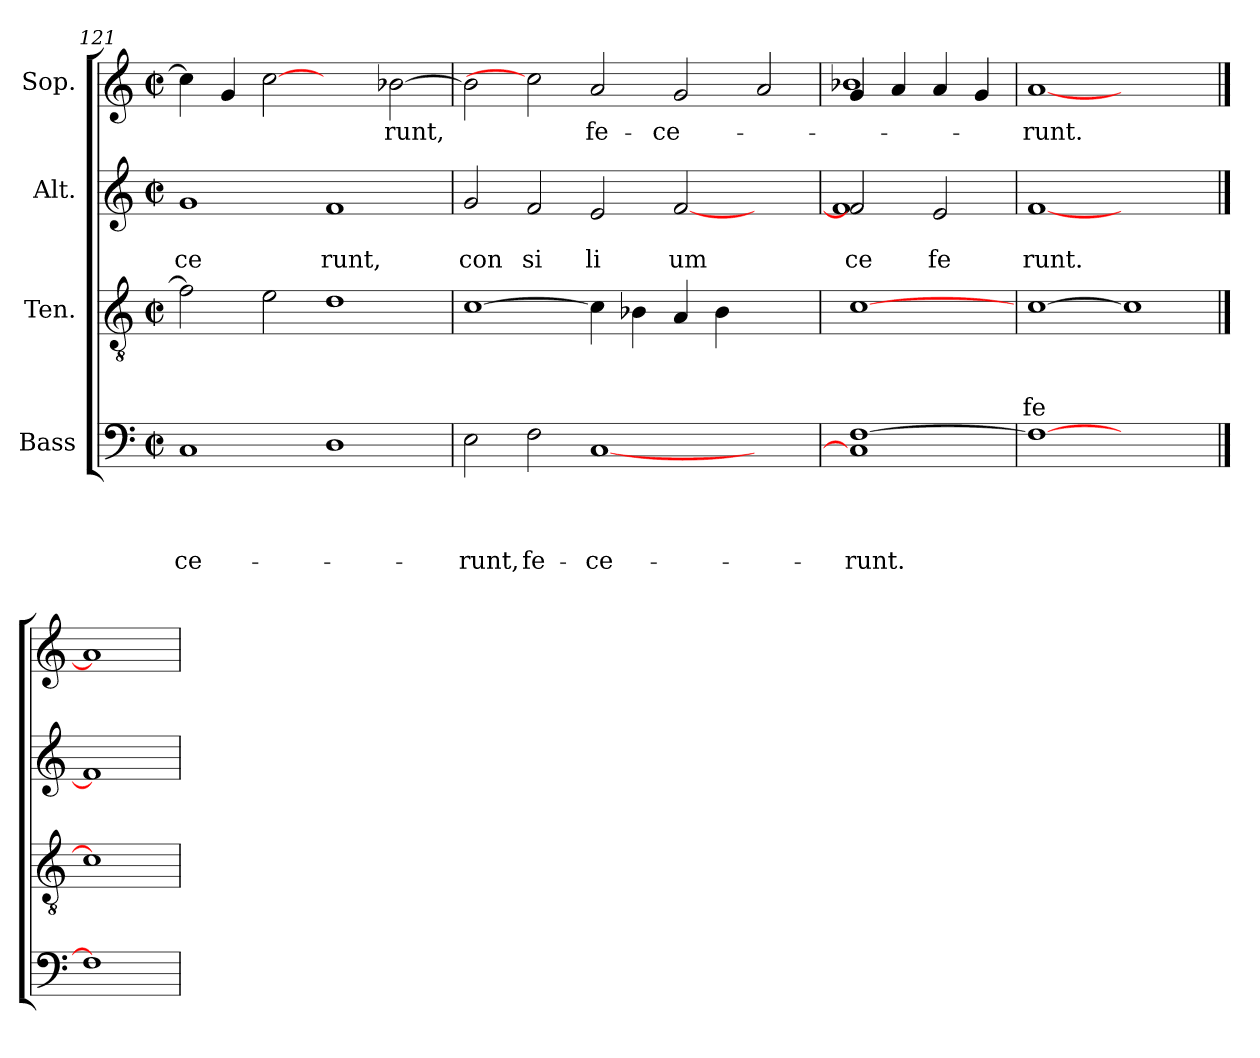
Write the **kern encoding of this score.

**kern	**text	**text	**text	**text	**kern	**text	**text	**text	**kern	**text	**text	**kern	**text
*part4	*part4	*part4	*part4	*part4	*part3	*part3	*part3	*part3	*part2	*part2	*part2	*part1	*part1
*staff4	*staff4	*staff4	*staff4	*staff4	*staff3	*staff3	*staff3	*staff3	*staff2	*staff2	*staff2	*staff1	*staff1
*I"Bass	*	*	*	*	*I"Ten.	*	*	*	*I"Alt.	*	*	*I"Sop.	*
*clefF4	*	*	*	*	*clefGv2	*	*	*	*clefG2	*	*	*clefG2	*
*k[]	*	*	*	*	*k[]	*	*	*	*k[]	*	*	*k[]	*
*C:	*	*	*	*	*C:	*	*	*	*C:	*	*	*C:	*
*M2/2	*	*	*	*	*M2/2	*	*	*	*M2/2	*	*	*M2/2	*
*met(c|)	*	*	*	*	*met(c|)	*	*	*	*met(c|)	*	*	*met(c|)	*
=121	=121	=121	=121	=121	=121	=121	=121	=121	=121	=121	=121	=121	=121
!	!	!	!	!LO:LY:b	!	!	!	!	!	!	!LO:LY:b	!	!
1C	.	.	.	-ce-	2f\]	.	.	.	1g	.	ce	4cc\]	.
.	.	.	.	.	.	.	.	.	.	.	.	4g/	.
.	.	.	.	.	2e\	.	.	.	.	.	.	[2cc	.
!	!	!	!	!	!	!	!	!	!	!	!LO:LY:b	!	!
1D	.	.	.	.	1d	.	.	.	1f	.	runt,	2ryy	.
!	!	!	!	!	!	!	!	!	!	!	!	!	!LO:LY:b
.	.	.	.	.	.	.	.	.	.	.	.	[>2b-X\	-runt,
=122	=122	=122	=122	=122	=122	=122	=122	=122	=122	=122	=122	=122	=122
!	!	!	!	!LO:LY:b	!	!	!	!	!	!	!LO:LY:b	!	!
2E\	.	.	.	-runt,	[>1c	.	.	.	2g/	.	con	2b-\]	.
!	!	!	!	!LO:LY:b	!	!	!	!	!	!	!LO:LY:b	!	!
2F\	.	.	.	fe-	.	.	.	.	2f/	.	si	2cc]	.
!	!	!	!	!LO:LY:b	!	!	!	!	!	!	!LO:LY:b	!	!LO:LY:b
[<1C	.	.	.	-ce-	4c\]	.	.	.	2e/	.	li	2a/	fe-
.	.	.	.	.	4B-X\	.	.	.	.	.	.	.	.
!	!	!	!	!	!	!	!	!	!	!	!LO:LY:b	!	!LO:LY:b
.	.	.	.	.	4A/	.	.	.	[<2f/	.	um	2g/	-ce-
.	.	.	.	.	4B-\	.	.	.	.	.	.	.	.
2ryy	.	.	.	.	2ryy	.	.	.	2ryy	.	.	2a/	.
=123	=123	=123	=123	=123	=123	=123	=123	=123	=123	=123	=123	=123	=123
!	!	!	!	!LO:LY:b	!	!	!	!	!	!	!LO:LY:b	!	!
*	*	*	*	*	*	*	*	*	*^	*	*	*^	*
1C] [>1F	.	.	.	-runt.	[1c	.	.	.	2f/]	1f	.	ce	4g/	1b-X	.
.	.	.	.	.	.	.	.	.	.	.	.	.	4a/	.	.
!	!	!	!	!	!	!	!	!	!	!	!	!LO:LY:b	!	!	!
.	.	.	.	.	.	.	.	.	2e/	.	.	fe	4a/	.	.
.	.	.	.	.	.	.	.	.	.	.	.	.	4g/	.	.
*	*	*	*	*	*	*	*	*	*v	*v	*	*	*	*	*
*	*	*	*	*	*	*	*	*	*	*	*	*v	*v	*
=124	=124	=124	=124	=124	=124	=124	=124	=124	=124	=124	=124	=124	=124
!	!	!	!	!	!	!	!	!LO:LY:b	!	!	!LO:LY:b	!	!LO:LY:b
1F_	.	.	.	.	[1c	.	.	fe	[1f	.	runt.	[1a	-runt.
1ryy	.	.	.	.	1c]	.	.	.	1ryy	.	.	1ryy	.
==125	==125	==125	==125	==125	==125	==125	==125	==125	==125	==125	==125	==125	==125
1F]	.	.	.	.	1c]	.	.	.	1f]	.	.	1a]	.
=	=	=	=	=	=	=	=	=	=	=	=	=	=
*-	*-	*-	*-	*-	*-	*-	*-	*-	*-	*-	*-	*-	*-
